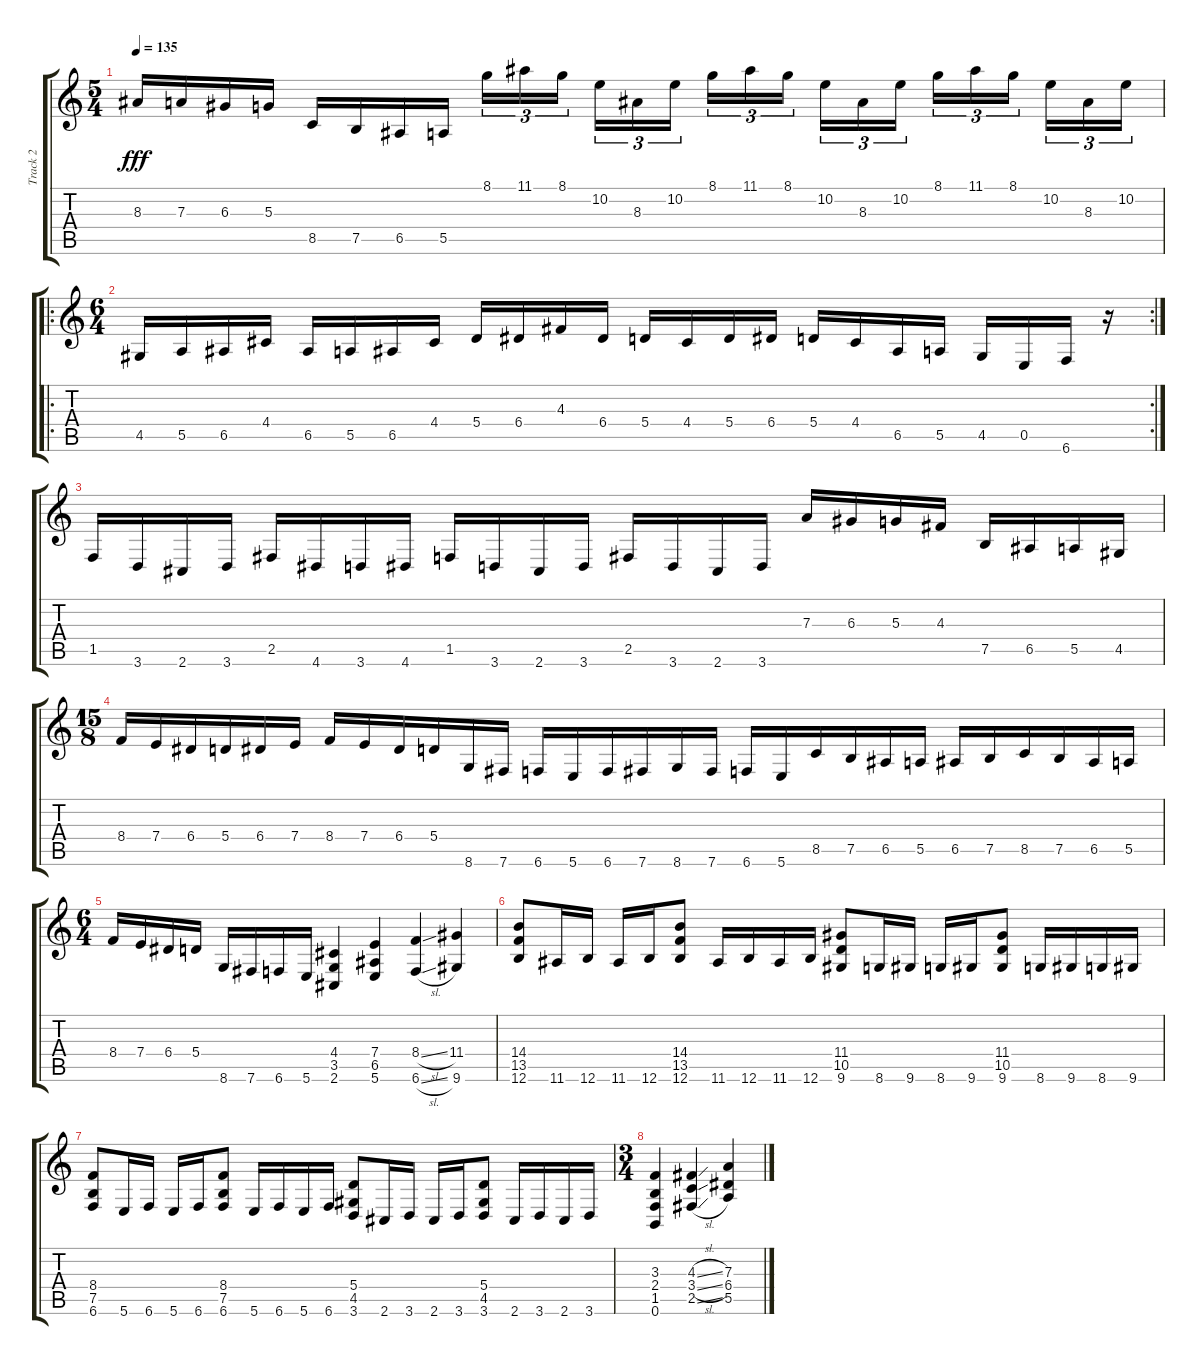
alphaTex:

\track ("Track 2" "Track 2") {instrument distortionguitar}
\staff {score tabs}
\tuning (B3 Gb3 D3 A2 E2 B1) {hide}
\ts (5 4)
\tempo 135
\clef g2
\ks c
8.3.16{dy fff} 7.3.16 6.3.16 5.3.16 8.5.16 7.5.16 6.5.16 5.5.16 8.1.16{tu (3 2)} 11.1.16{tu (3 2)} 8.1.16{tu (3 2) beam splitsecondary} 10.2.16{tu (3 2)} 8.3.16{tu (3 2)} 10.2.16{tu (3 2)} 8.1.16{tu (3 2)} 11.1.16{tu (3 2)} 8.1.16{tu (3 2) beam splitsecondary} 10.2.16{tu (3 2)} 8.3.16{tu (3 2)} 10.2.16{tu (3 2)} 8.1.16{tu (3 2)} 11.1.16{tu (3 2)} 8.1.16{tu (3 2) beam splitsecondary} 10.2.16{tu (3 2)} 8.3.16{tu (3 2)} 10.2.16{tu (3 2)} |
\ro
\rc 2
\ts (6 4)
4.5.16 5.5.16 6.5.16 4.4.16 6.5.16 5.5.16 6.5.16 4.4.16 5.4.16 6.4.16 4.3.16 6.4.16 5.4.16 4.4.16 5.4.16 6.4.16 5.4.16 4.4.16 6.5.16 5.5.16 4.5.16 0.5.16 6.6.16 r.16 |
1.5.16 3.6.16 2.6.16 3.6.16 2.5.16 4.6.16 3.6.16 4.6.16 1.5.16 3.6.16 2.6.16 3.6.16 2.5.16 3.6.16 2.6.16 3.6.16 7.3.16 6.3.16 5.3.16 4.3.16 7.5.16 6.5.16 5.5.16 4.5.16 |
\ts (15 8)
8.4.16 7.4.16 6.4.16 5.4.16 6.4.16 7.4.16 8.4.16 7.4.16 6.4.16 5.4.16 8.6.16 7.6.16 6.6.16 5.6.16 6.6.16 7.6.16 8.6.16 7.6.16 6.6.16 5.6.16 8.5.16 7.5.16 6.5.16 5.5.16 6.5.16 7.5.16 8.5.16 7.5.16 6.5.16 5.5.16 |
\ts (6 4)
8.4.16 7.4.16 6.4.16 5.4.16 8.6.16 7.6.16 6.6.16 5.6.16 (4.4 3.5 2.6).4 (7.4 6.5 5.6).4 (8.4{sl} 6.6{sl}).4 (11.4 9.6).4 |
(14.4 13.5 12.6).8 11.6.16 12.6.16 11.6.16 12.6.16 (14.4 13.5 12.6).8 11.6.16 12.6.16 11.6.16 12.6.16 (11.4 10.5 9.6).8 8.6.16 9.6.16 8.6.16 9.6.16 (11.4 10.5 9.6).8 8.6.16 9.6.16 8.6.16 9.6.16 |
(8.4 7.5 6.6).8 5.6.16 6.6.16 5.6.16 6.6.16 (8.4 7.5 6.6).8 5.6.16 6.6.16 5.6.16 6.6.16 (5.4 4.5 3.6).8 2.6.16 3.6.16 2.6.16 3.6.16 (5.4 4.5 3.6).8 2.6.16 3.6.16 2.6.16 3.6.16 |
\ts (3 4)
(3.3 2.4 1.5 0.6).4 (4.3{sl} 3.4{sl} 2.5{sl}).4 (7.3 6.4 5.5).4
